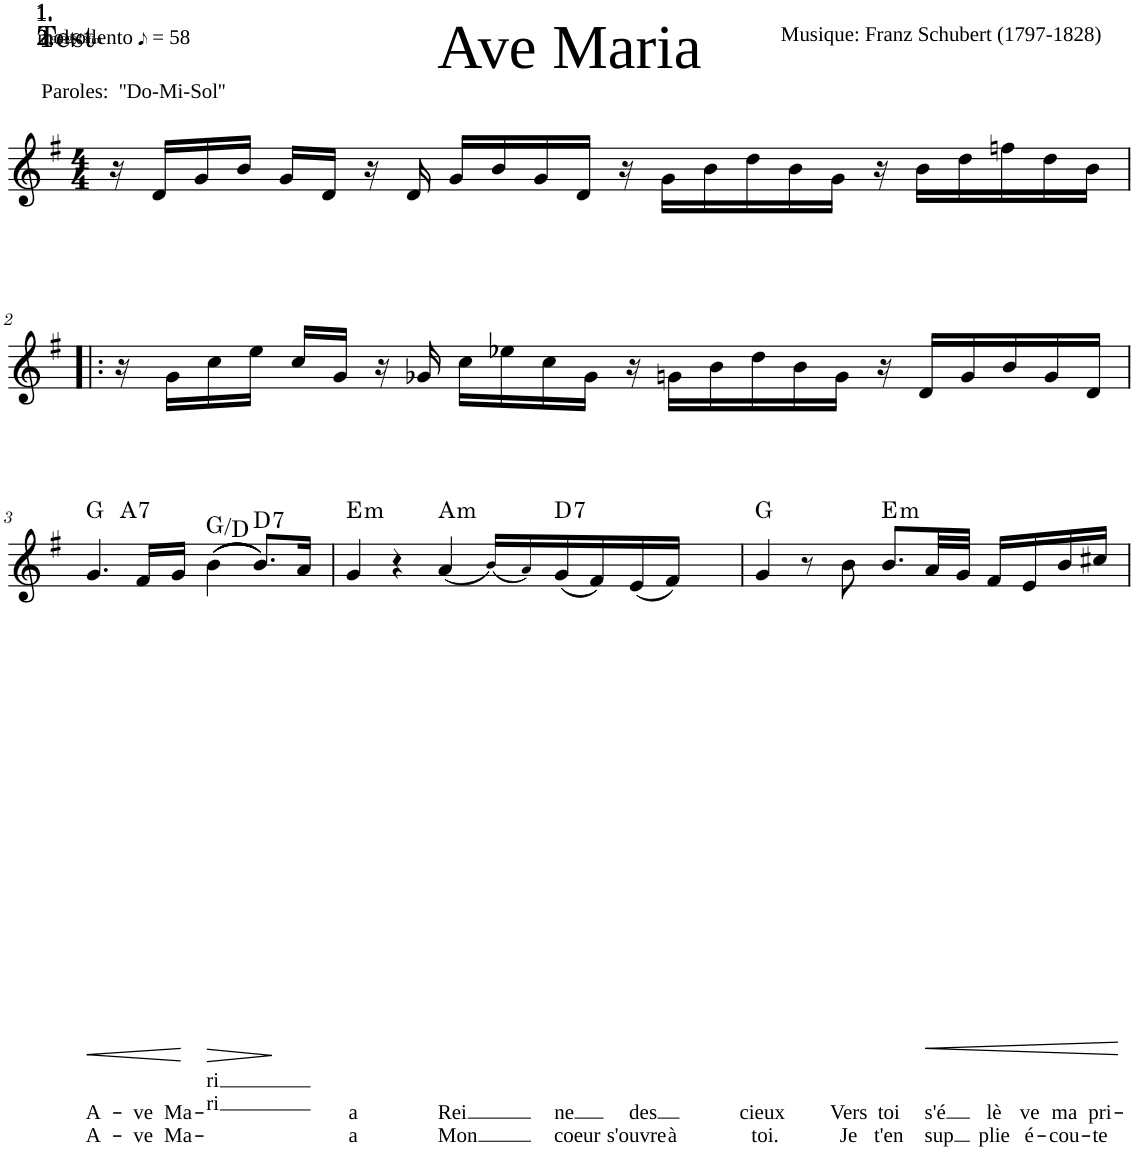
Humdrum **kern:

**kern	**text	**text	**dynam	**harte
*part1	*part1	*part1	*part1	*part1
*staff1	*staff1	*staff1	*staff1	*
*I"Voice	*	*	*	*
*clefG2	*	*	*	*
*k[f#]	*	*	*	*
*M4/4	*	*	*	*
=1	=1	=1	=1	=1
16r	.	.	.	.
16d/LL	.	.	.	.
16g/	.	.	.	.
16b/JJ	.	.	.	.
16g/LL	.	.	.	.
16d/JJ	.	.	.	.
16r	.	.	.	.
16d/	.	.	.	.
16g/LL	.	.	.	.
16b/	.	.	.	.
16g/	.	.	.	.
16d/JJ	.	.	.	.
16r	.	.	.	.
16g\LL	.	.	.	.
16b\	.	.	.	.
16dd\	.	.	.	.
16b\	.	.	.	.
16g\JJ	.	.	.	.
16r	.	.	.	.
16b\LL	.	.	.	.
16dd\	.	.	.	.
16ffn\	.	.	.	.
16dd\	.	.	.	.
16b\JJ	.	.	.	.
!!LO:LB:g=z
=2!|:	=2!|:	=2!|:	=2!|:	=2!|:
16r	.	.	.	.
16g\LL	.	.	.	.
16cc\	.	.	.	.
16ee\JJ	.	.	.	.
16cc/LL	.	.	.	.
16g/JJ	.	.	.	.
16r	.	.	.	.
16g-X/	.	.	.	.
16cc\LL	.	.	.	.
16ee-X\	.	.	.	.
16cc\	.	.	.	.
16g-\JJ	.	.	.	.
16r	.	.	.	.
16gn\LL	.	.	.	.
16b\	.	.	.	.
16dd\	.	.	.	.
16b\	.	.	.	.
16g\JJ	.	.	.	.
16r	.	.	.	.
16d/LL	.	.	.	.
16g/	.	.	.	.
16b/	.	.	.	.
16g/	.	.	.	.
16d/JJ	.	.	.	.
!!LO:LB:g=z
=3	=3	=3	=3	=3
!	!LO:LY:b	!LO:LY:b	!LO:HP:b	!
*^	*	*	*	*
4.g/	4ryy	A-	A-	<	G:maj
!	!	!	!	!	!LO:H:kt=7
.	2.ryy	.	.	.	A:7
!	!	!LO:LY:b	!LO:LY:b	!	!
16f#/LL	.	-ve	-ve	.	.
!	!	!LO:LY:b	!LO:LY:b	!	!
16g/JJ	.	Ma-	Ma-	.	.
!	!	!LO:LY:b	!LO:LY:b	!LO:HP:b	!
(((4b\	.	-ri	-ri	>	G:maj/5
!	!	!	!	!	!LO:H:kt=7
8.b/L)))	.	.	.	.	D:7
16a/Jk	.	.	.	.	.
.	.	.	.	[ ]	.
=4	=4	=4	=4	=4	=4
!	!	!LO:LY:b	!LO:LY:b	!	!LO:H:kt=m
*v	*v	*	*	*	*
4g/	a	a	.	E:min
4r	.	.	.	.
!	!LO:LY:b	!LO:LY:b	!	!LO:H:kt=m
(4a/	-Rei	Mon	.	A:min
(16b!/LL)	.	.	.	.
16a!/)	.	.	.	.
!	!LO:LY:b	!LO:LY:b	!	!LO:H:kt=7
(16g/	ne	coeur	.	D:7
16f#/)	.	.	.	.
!	!LO:LY:b	!LO:LY:b	!	!
(16e/	des	s'ouvre	.	.
!	!	!LO:LY:b	!	!
16f#/JJ)	.	à	.	.
8ryy	.	.	.	.
=5	=5	=5	=5	=5
!	!LO:LY:b	!LO:LY:b	!	!
4g/	cieux	toi.	.	G:maj
8r	.	.	.	.
!	!LO:LY:b	!LO:LY:b	!	!
8b\	Vers	Je	.	.
!	!LO:LY:b	!LO:LY:b	!	!LO:H:kt=m
8.b/L	toi	t'en	.	E:min
!	!LO:LY:b	!LO:LY:b	!LO:HP:b	!
32a/LL	-s'é	-sup	<	.
32g/JJJ	.	.	.	.
!	!LO:LY:b	!LO:LY:b	!	!
16f#/LL	lè	plie	.	.
!	!LO:LY:b	!LO:LY:b	!	!
16e/	ve	é-	.	.
!	!LO:LY:b	!LO:LY:b	!	!
16b/	ma	-cou-	.	.
!	!LO:LY:b	!LO:LY:b	!	!
16cc#X/JJ	pri-	-te	.	.
.	.	.	[	.
=	=	=	=	=
*-	*-	*-	*-	*-
